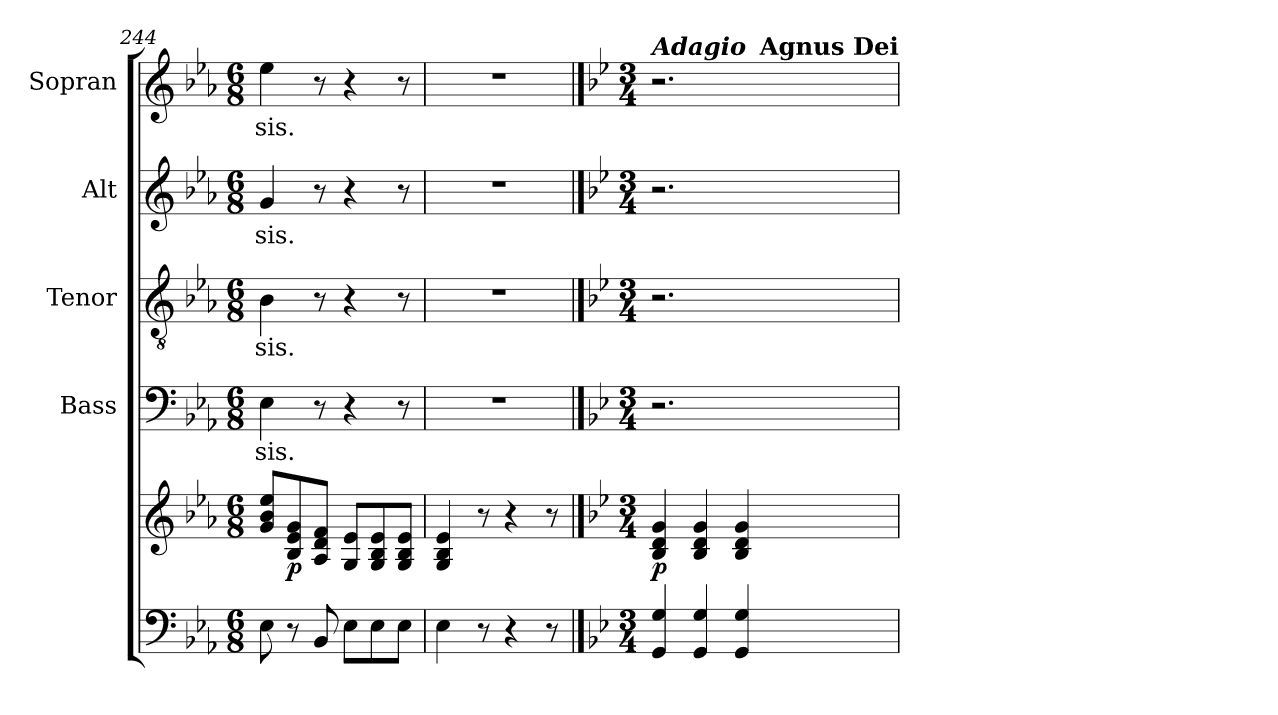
**kern	**kern	**dynam	**kern	**text	**kern	**text	**kern	**text	**kern	**text
*part5	*part5	*part5	*part4	*part4	*part3	*part3	*part2	*part2	*part1	*part1
*staff6	*staff5	*staff5/6	*staff4	*staff4	*staff3	*staff3	*staff2	*staff2	*staff1	*staff1
*	*	*	*I"Bass	*	*I"Tenor	*	*I"Alt	*	*I"Sopran	*
*	*	*	*I'B.	*	*I'T.	*	*I'A.	*	*I'S.	*
*clefF4	*clefG2	*	*clefF4	*	*clefGv2	*	*clefG2	*	*clefG2	*
*k[b-e-a-]	*k[b-e-a-]	*	*k[b-e-a-]	*	*k[b-e-a-]	*	*k[b-e-a-]	*	*k[b-e-a-]	*
*E-:	*E-:	*	*E-:	*	*E-:	*	*E-:	*	*E-:	*
*M6/8	*M6/8	*	*M6/8	*	*M6/8	*	*M6/8	*	*M6/8	*
=244	=244	=244	=244	=244	=244	=244	=244	=244	=244	=244
!	!	!	!	!LO:LY:b	!	!LO:LY:b	!	!LO:LY:b	!	!LO:LY:b
8E-\	8g/ 8b-/ 8ee-/L	.	4E-\	-sis.	4B-\	-sis.	4g/	-sis.	4ee-\	-sis.
!	!	!LO:DY:b	!	!	!	!	!	!	!	!
8r	8B-/ 8e-/ 8g/	p	.	.	.	.	.	.	.	.
8BB-/	8A-/ 8d/ 8f/J	.	8r	.	8r	.	8r	.	8r	.
8E-\L	8G/ 8e-/L	.	4r	.	4r	.	4r	.	4r	.
8E-\	8G/ 8B-/ 8e-/	.	.	.	.	.	.	.	.	.
8E-\J	8G/ 8B-/ 8e-/J	.	8r	.	8r	.	8r	.	8r	.
=245	=245	=245	=245	=245	=245	=245	=245	=245	=245	=245
4E-\	4G/ 4B-/ 4e-/	.	2.r	.	2.r	.	2.r	.	2.r	.
8r	8r	.	.	.	.	.	.	.	.	.
4r	4r	.	.	.	.	.	.	.	.	.
8r	8r	.	.	.	.	.	.	.	.	.
!!LO:PB:g=z
==246	==246	==246	==246	==246	==246	==246	==246	==246	==246	==246
*k[b-e-]	*k[b-e-]	*	*k[b-e-]	*	*k[b-e-]	*	*k[b-e-]	*	*k[b-e-]	*
*B-:	*B-:	*	*B-:	*	*B-:	*	*B-:	*	*B-:	*
*M3/4	*M3/4	*	*M3/4	*	*M3/4	*	*M3/4	*	*M3/4	*
!	!	!	!	!	!	!	!	!	!LO:TX:a:Bi:t=Adagio	!
!	!	!LO:DY:b	!	!	!	!	!	!	!	!
4GG/ 4G/	4B-/ 4d/ 4g/	p	2.r	.	2.r	.	2.r	.	2.r	.
4GG/ 4G/	4B-/ 4d/ 4g/	.	.	.	.	.	.	.	.	.
4GG/ 4G/	4B-/ 4d/ 4g/	.	.	.	.	.	.	.	.	.
1.ryy	1.ryy	.	1.ryy	.	1.ryy	.	1.ryy	.	1.ryy	.
!	!	!	!	!	!	!	!	!	!LO:TX:a:B:t=Agnus Dei	!
=	=	=	=	=	=	=	=	=	=	=
*-	*-	*-	*-	*-	*-	*-	*-	*-	*-	*-
